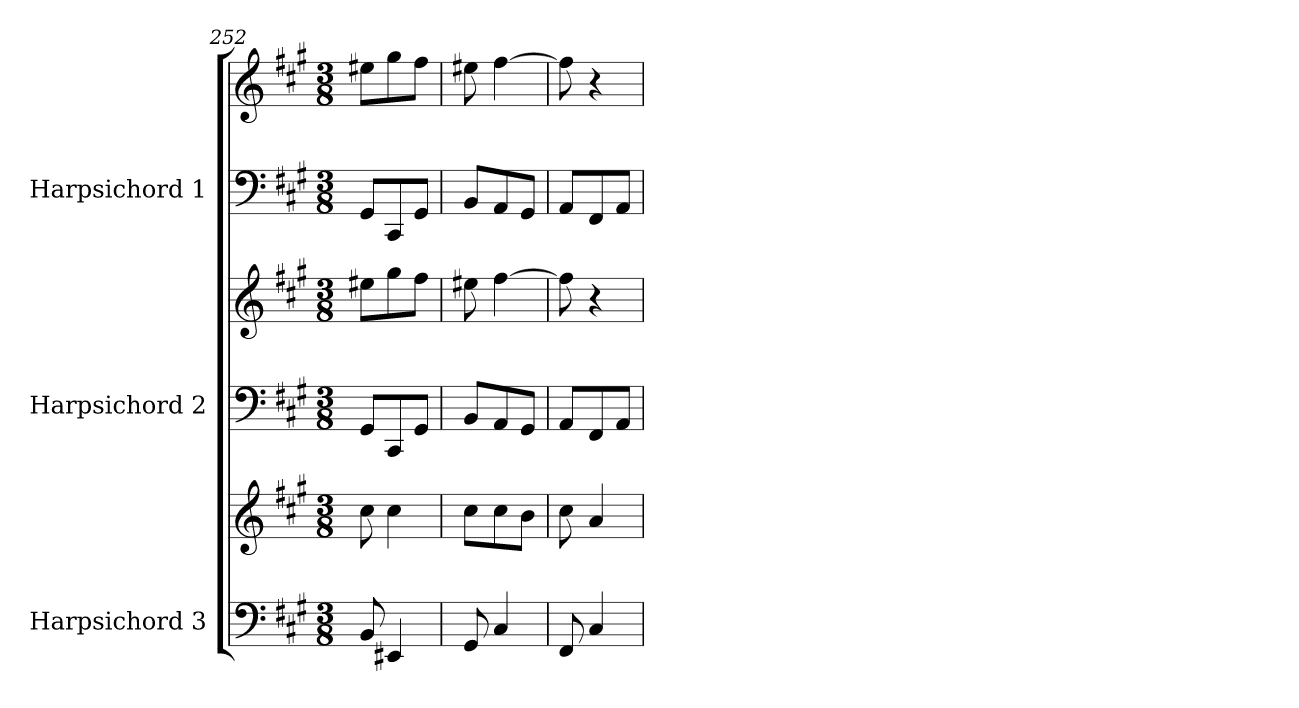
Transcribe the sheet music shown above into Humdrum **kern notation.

**kern	**kern	**kern	**kern	**kern	**kern
*part3	*part3	*part2	*part2	*part1	*part1
*staff6	*staff5	*staff4	*staff3	*staff2	*staff1
*I"Harpsichord 3	*	*I"Harpsichord 2	*	*I"Harpsichord 1	*
*I'Hp	*	*I'Hp	*	*I'Hp	*
*clefF4	*clefG2	*clefF4	*clefG2	*clefF4	*clefG2
*k[f#c#g#]	*k[f#c#g#]	*k[f#c#g#]	*k[f#c#g#]	*k[f#c#g#]	*k[f#c#g#]
*M3/8	*M3/8	*M3/8	*M3/8	*M3/8	*M3/8
=252	=252	=252	=252	=252	=252
8BB/	8cc#\	8GG#/L	8ee#X\L	8GG#/L	8ee#X\L
4EE#X/	4cc#\	8CC#/	8gg#\	8CC#/	8gg#\
.	.	8GG#/J	8ff#\J	8GG#/J	8ff#\J
=253	=253	=253	=253	=253	=253
8GG#/	8cc#\L	8BB/L	8ee#X\	8BB/L	8ee#X\
4C#/	8cc#\	8AA/	[4ff#\	8AA/	[4ff#\
.	8b\J	8GG#/J	.	8GG#/J	.
=254	=254	=254	=254	=254	=254
8FF#/	8cc#\	8AA/L	8ff#\]	8AA/L	8ff#\]
4C#/	4a/	8FF#/	4r	8FF#/	4r
.	.	8AA/J	.	8AA/J	.
=	=	=	=	=	=
*-	*-	*-	*-	*-	*-
